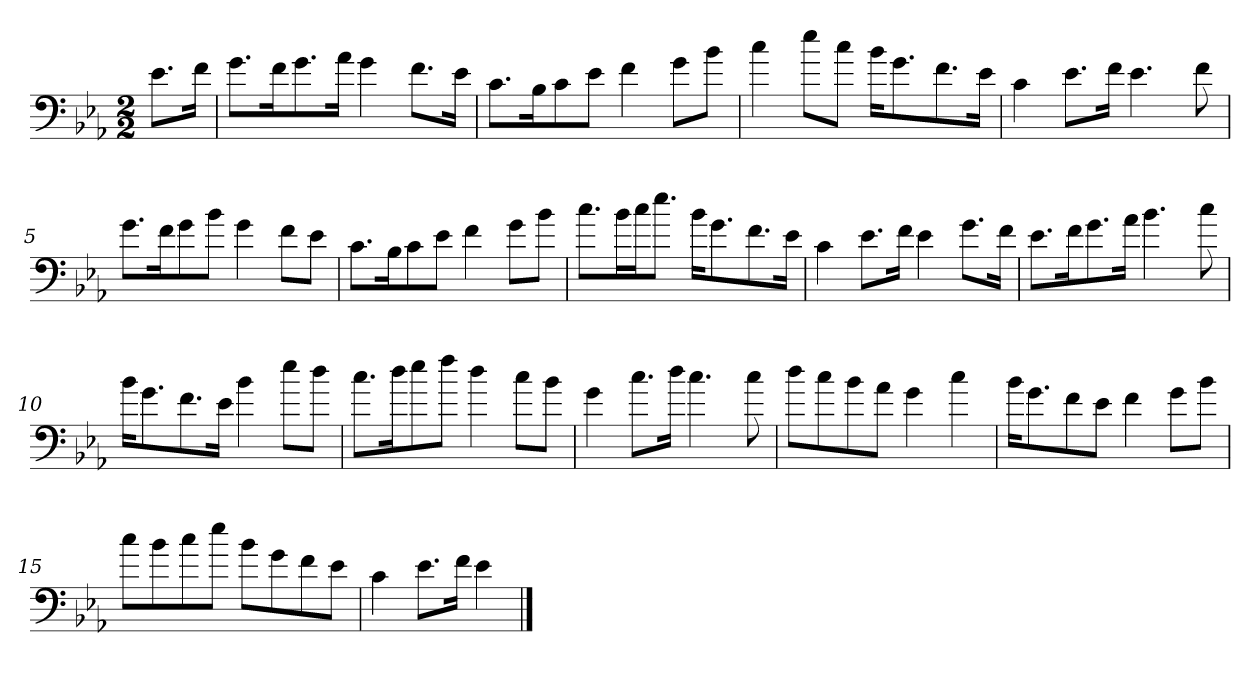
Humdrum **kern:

**kern
*part1
*staff1
*clefF4
*k[b-e-a-]
*E-:
*M2/2
=
8.e-\L
16f\Jk
=1
8.g\L
16f\K
8.g\
16a-\Jk
4g
8.f\L
16e-\Jk
=2
8.c\L
16B-\K
8c\
8e-\J
4f
8g\L
8b-\J
=3
4cc
8ee-\L
8cc\J
16b-\KL
8.g\
8.f\
16e-\Jk
=4
4c
8.e-\L
16f\Jk
4.e-
8f
=5
8.g\L
16f\K
8g\
8b-\J
4g
8f\L
8e-\J
=6
8.c\L
16B-\K
8c\
8e-\J
4f
8g\L
8b-\J
=7
8.cc\L
16b-\L
16cc\J
8.ee-\J
16b-\KL
8.g\
8.f\
16e-\Jk
=8
4c
8.e-\L
16f\Jk
4e-
8.g\L
16f\Jk
=9
8.e-\L
16f\K
8.g\
16a-\Jk
4.b-
8cc
=10
16b-\KL
8.g\
8.f\
16e-\Jk
4b-
8ee-\L
8dd\J
=11
8.cc\L
16dd\K
8ee-\
8ff\J
4dd
8cc\L
8b-\J
=12
4g
8.cc\L
16dd\Jk
4.cc
8cc
=13
8dd\L
8cc\
8b-\
8a-\J
4g
4cc
=14
16b-\KL
8.g\
8f\
8e-\J
4f
8g\L
8b-\J
=15
8cc\L
8b-\
8cc\
8ee-\J
8b-\L
8g\
8f\
8e-\J
=16
4c
8.e-\L
16f\Jk
4e-
==
*-
